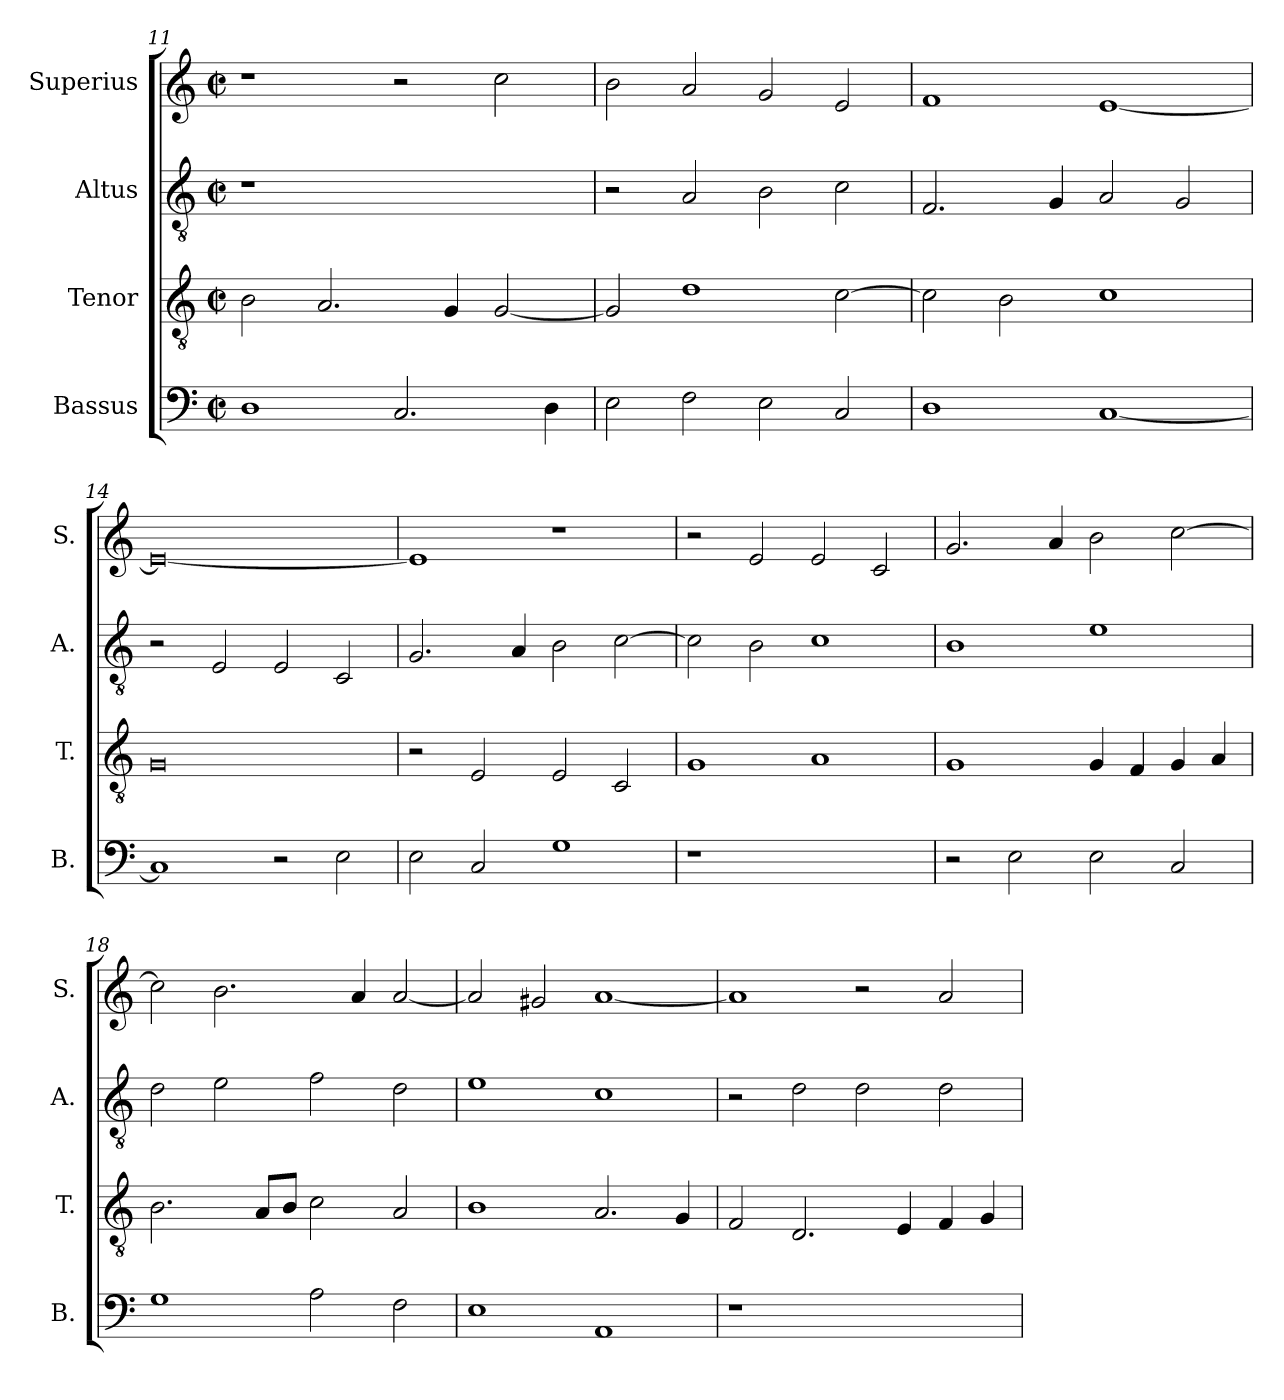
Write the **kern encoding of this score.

**kern	**kern	**kern	**kern
*part4	*part3	*part2	*part1
*staff4	*staff3	*staff2	*staff1
*I"Bassus	*I"Tenor	*I"Altus	*I"Superius
*I'B.	*I'T.	*I'A.	*I'S.
!!LO:LB:g=z
*clefF4	*clefGv2	*clefGv2	*clefG2
*	*ITrd7c12	*ITrd7c12	*
*k[]	*k[]	*k[]	*k[]
*C:	*C:	*C:	*C:
*M2/2	*M2/2	*M2/2	*M2/2
*met(c|)	*met(c|)	*met(c|)	*met(c|)
=11	=11	=11	=11
!	!	!LO:N:vis=1	!
1Di	2BBi\	1r	1r
.	2.AAi/	.	.
2.Ci/	.	1ryy	2r
.	4GGi/	.	.
.	[<2GGi/	.	2cci\
4Di\	.	.	.
=12	=12	=12	=12
2Ei\	2GGi/]	2r	2bi\
2Fi\	1Di	2AAi/	2ai/
2Ei\	.	2BBi\	2gi/
2Ci/	[>2Ci\	2Ci\	2ei/
=13	=13	=13	=13
1Di	2Ci\]	2.FFi/	1fi
.	2BBi\	.	.
.	.	4GGi/	.
[<1Ci	1Ci	2AAi/	[<1ei
.	.	2GGi/	.
=14	=14	=14	=14
1Ci]	0GGi	2r	0ei_<
.	.	2EEi/	.
2r	.	2EEi/	.
2Ei\	.	2CCi/	.
=15	=15	=15	=15
2Ei\	2r	2.GGi/	1ei]
2Ci/	2EEi/	.	.
.	.	4AAi/	.
1Gi	2EEi/	2BBi\	1r
.	2CCi/	[>2Ci\	.
!!LO:PB:g=z
=16	=16	=16	=16
!LO:N:vis=1	!	!	!
1r	1GGi	2Ci\]	2r
.	.	2BBi\	2ei/
1ryy	1AAi	1Ci	2ei/
.	.	.	2ci/
=17	=17	=17	=17
2r	1GGi	1BBi	2.gi/
2Ei\	.	.	.
.	.	.	4ai/
2Ei\	4GGi/	1Ei	2bi\
.	4FFi/	.	.
2Ci/	4GGi/	.	[>2cci\
.	4AAi/	.	.
=18	=18	=18	=18
1Gi	2.BBi\	2Di\	2cci\]
.	.	2Ei\	2.bi\
.	8AAi/L	.	.
.	8BBi/J	.	.
2Ai\	2Ci\	2Fi\	.
.	.	.	4ai/
2Fi\	2AAi/	2Di\	[<2ai/
=19	=19	=19	=19
1Ei	1BBi	1Ei	2ai/]
.	.	.	2g#Xi/
1AAi	2.AAi/	1Ci	[<1ai
.	4GGi/	.	.
=20	=20	=20	=20
!LO:N:vis=1	!	!	!
1r	2FFi/	2r	1ai]
.	2.DDi/	2Di\	.
1ryy	.	2Di\	2r
.	4EEi/	.	.
.	4FFi/	2Di\	2ai/
.	4GGi/	.	.
=	=	=	=
*-	*-	*-	*-
